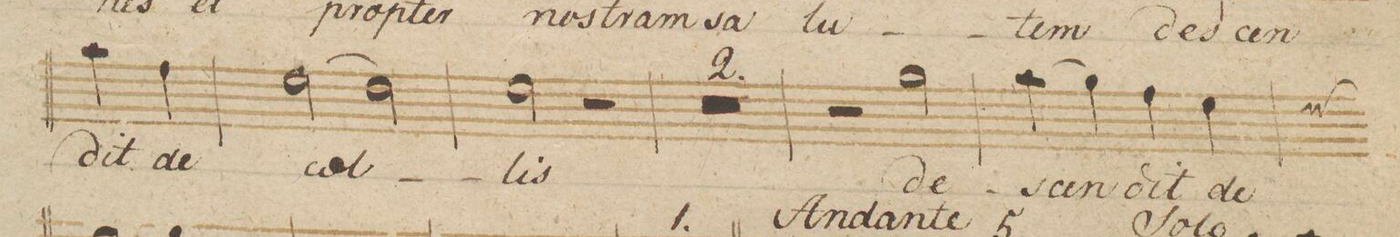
**kern	**text	**dynam
*I"Alto.	*	*
*clefC3	*	*
*k[b-]	*	*
*met(c|)	*	*
*M2/2	*	*
4b-\	-dit	.
4g\	de	.
=65	=65	=65
(2f\	cae-	.
2e\)	.	.
=66	=66	=66
2f\	-lis	.
2r	.	.
=67	=67	=67
0r	.	.
=68	=68	=68
=69	=69	=69
2r	.	.
2a\	de-	.
=70	=70	=70
(4b-\	-scen-	.
4a\)	.	.
4g\	-dit	.
4f\	de-	.
*custos:e	*	*
=71	=71	=71
*-	*-	*-
